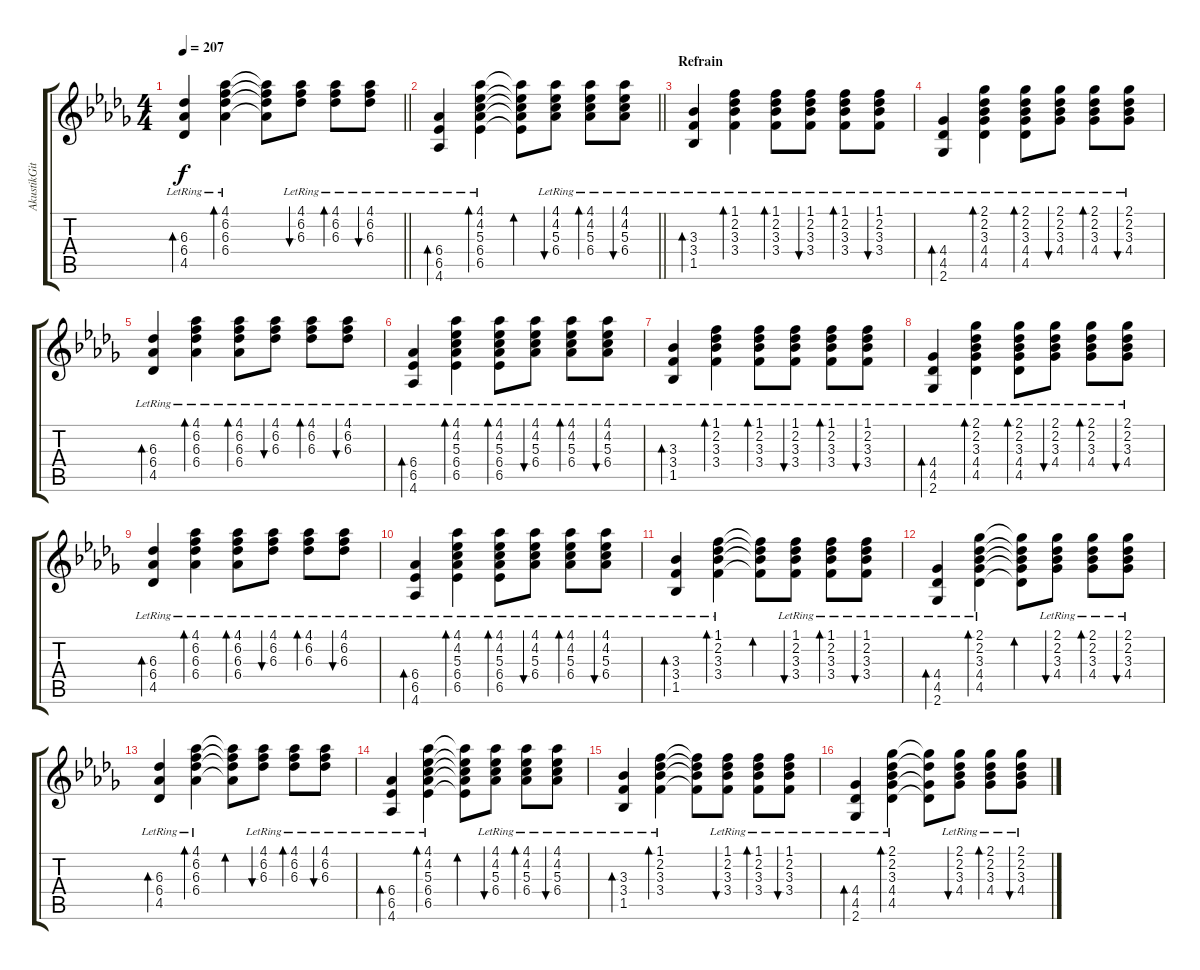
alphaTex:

\track ("AkustikGitarre" "AkustikGit") {instrument acousticguitarsteel}
\staff {score tabs}
\tuning (E4 B3 G3 D3 A2 E2) {hide}
\ts (4 4)
\tempo 207
\clef g2
\barLineRight lightlight
\ks bbminor
(6.3{lr} 6.4{lr} 4.5{lr}).4{bd 60 dy f} (4.1{lr} 6.2{lr} 6.3{lr} 6.4{lr}).4{bd 60} (4.1{t} 6.2{t} 6.3{t} 6.4{t}).8 (4.1{lr} 6.2{lr} 6.3{lr}).8{bu 60} (4.1{lr} 6.2{lr} 6.3{lr}).8{bd 60} (4.1{lr} 6.2{lr} 6.3{lr}).8{bu 60} |
\barLineRight lightlight
(6.4{lr} 6.5{lr} 4.6{lr}).4{bd 60} (4.1{lr} 4.2{lr} 5.3{lr} 6.4{lr} 6.5{lr}).4{bd 60} (4.1{t} 4.2{t} 5.3{t} 6.4{t} 6.5{t}).8{bd 60} (4.1{lr} 4.2{lr} 5.3{lr} 6.4{lr}).8{bu 60} (4.1{lr} 4.2{lr} 5.3{lr} 6.4{lr}).8{bd 60} (4.1{lr} 4.2{lr} 5.3{lr} 6.4{lr}).8{bu 60} |
\section ("" "Refrain")
(3.3{lr} 3.4{lr} 1.5{lr}).4{bd 60} (1.1{lr} 2.2{lr} 3.3{lr} 3.4{lr}).4{bd 60} (1.1{lr} 2.2{lr} 3.3{lr} 3.4{lr}).8{bd 60} (1.1{lr} 2.2{lr} 3.3{lr} 3.4{lr}).8{bu 60} (1.1{lr} 2.2{lr} 3.3{lr} 3.4{lr}).8{bd 60} (1.1{lr} 2.2{lr} 3.3{lr} 3.4{lr}).8{bu 60} |
(4.4{lr} 4.5{lr} 2.6{lr}).4{bd 60} (2.1{lr} 2.2{lr} 3.3{lr} 4.4{lr} 4.5{lr}).4{bd 60} (2.1{lr} 2.2{lr} 3.3{lr} 4.4{lr} 4.5{lr}).8{bd 60} (2.1{lr} 2.2{lr} 3.3{lr} 4.4{lr}).8{bu 60} (2.1{lr} 2.2{lr} 3.3{lr} 4.4{lr}).8{bd 60} (2.1{lr} 2.2{lr} 3.3{lr} 4.4{lr}).8{bu 60} |
(6.3{lr} 6.4{lr} 4.5{lr}).4{bd 60} (4.1{lr} 6.2{lr} 6.3{lr} 6.4{lr}).4{bd 60} (4.1{lr} 6.2{lr} 6.3{lr} 6.4{lr}).8{bd 60} (4.1{lr} 6.2{lr} 6.3{lr}).8{bu 60} (4.1{lr} 6.2{lr} 6.3{lr}).8{bd 60} (4.1{lr} 6.2{lr} 6.3{lr}).8{bu 60} |
(6.4{lr} 6.5{lr} 4.6{lr}).4{bd 60} (4.1{lr} 4.2{lr} 5.3{lr} 6.4{lr} 6.5{lr}).4{bd 60} (4.1{lr} 4.2{lr} 5.3{lr} 6.4{lr} 6.5{lr}).8{bd 60} (4.1{lr} 4.2{lr} 5.3{lr} 6.4{lr}).8{bu 60} (4.1{lr} 4.2{lr} 5.3{lr} 6.4{lr}).8{bd 60} (4.1{lr} 4.2{lr} 5.3{lr} 6.4{lr}).8{bu 60} |
(3.3{lr} 3.4{lr} 1.5{lr}).4{bd 60} (1.1{lr} 2.2{lr} 3.3{lr} 3.4{lr}).4{bd 60} (1.1{lr} 2.2{lr} 3.3{lr} 3.4{lr}).8{bd 60} (1.1{lr} 2.2{lr} 3.3{lr} 3.4{lr}).8{bu 60} (1.1{lr} 2.2{lr} 3.3{lr} 3.4{lr}).8{bd 60} (1.1{lr} 2.2{lr} 3.3{lr} 3.4{lr}).8{bu 60} |
(4.4{lr} 4.5{lr} 2.6{lr}).4{bd 60} (2.1{lr} 2.2{lr} 3.3{lr} 4.4{lr} 4.5{lr}).4{bd 60} (2.1{lr} 2.2{lr} 3.3{lr} 4.4{lr} 4.5{lr}).8{bd 60} (2.1{lr} 2.2{lr} 3.3{lr} 4.4{lr}).8{bu 60} (2.1{lr} 2.2{lr} 3.3{lr} 4.4{lr}).8{bd 60} (2.1{lr} 2.2{lr} 3.3{lr} 4.4{lr}).8{bu 60} |
(6.3{lr} 6.4{lr} 4.5{lr}).4{bd 60} (4.1{lr} 6.2{lr} 6.3{lr} 6.4{lr}).4{bd 60} (4.1{lr} 6.2{lr} 6.3{lr} 6.4{lr}).8{bd 60} (4.1{lr} 6.2{lr} 6.3{lr}).8{bu 60} (4.1{lr} 6.2{lr} 6.3{lr}).8{bd 60} (4.1{lr} 6.2{lr} 6.3{lr}).8{bu 60} |
(6.4{lr} 6.5{lr} 4.6{lr}).4{bd 60} (4.1{lr} 4.2{lr} 5.3{lr} 6.4{lr} 6.5{lr}).4{bd 60} (4.1{lr} 4.2{lr} 5.3{lr} 6.4{lr} 6.5{lr}).8{bd 60} (4.1{lr} 4.2{lr} 5.3{lr} 6.4{lr}).8{bu 60} (4.1{lr} 4.2{lr} 5.3{lr} 6.4{lr}).8{bd 60} (4.1{lr} 4.2{lr} 5.3{lr} 6.4{lr}).8{bu 60} |
(3.3{lr} 3.4{lr} 1.5{lr}).4{bd 60} (1.1{lr} 2.2{lr} 3.3{lr} 3.4{lr}).4{bd 60} (1.1{t} 2.2{t} 3.3{t} 3.4{t}).8{bd 60} (1.1{lr} 2.2{lr} 3.3{lr} 3.4{lr}).8{bu 60} (1.1{lr} 2.2{lr} 3.3{lr} 3.4{lr}).8{bd 60} (1.1{lr} 2.2{lr} 3.3{lr} 3.4{lr}).8{bu 60} |
(4.4{lr} 4.5{lr} 2.6{lr}).4{bd 60} (2.1{lr} 2.2{lr} 3.3{lr} 4.4{lr} 4.5{lr}).4{bd 60} (2.1{t} 2.2{t} 3.3{t} 4.4{t} 4.5{t}).8{bd 60} (2.1{lr} 2.2{lr} 3.3{lr} 4.4{lr}).8{bu 60} (2.1{lr} 2.2{lr} 3.3{lr} 4.4{lr}).8{bd 60} (2.1{lr} 2.2{lr} 3.3{lr} 4.4{lr}).8{bu 60} |
(6.3{lr} 6.4{lr} 4.5{lr}).4{bd 60} (4.1{lr} 6.2{lr} 6.3{lr} 6.4{lr}).4{bd 60} (4.1{t} 6.2{t} 6.3{t} 6.4{t}).8{bd 60} (4.1{lr} 6.2{lr} 6.3{lr}).8{bu 60} (4.1{lr} 6.2{lr} 6.3{lr}).8{bd 60} (4.1{lr} 6.2{lr} 6.3{lr}).8{bu 60} |
(6.4{lr} 6.5{lr} 4.6{lr}).4{bd 60} (4.1{lr} 4.2{lr} 5.3{lr} 6.4{lr} 6.5{lr}).4{bd 60} (4.1{t} 4.2{t} 5.3{t} 6.4{t} 6.5{t}).8{bd 60} (4.1{lr} 4.2{lr} 5.3{lr} 6.4{lr}).8{bu 60} (4.1{lr} 4.2{lr} 5.3{lr} 6.4{lr}).8{bd 60} (4.1{lr} 4.2{lr} 5.3{lr} 6.4{lr}).8{bu 60} |
(3.3{lr} 3.4{lr} 1.5{lr}).4{bd 60} (1.1{lr} 2.2{lr} 3.3{lr} 3.4{lr}).4{bd 60} (1.1{t} 2.2{t} 3.3{t} 3.4{t}).8 (1.1{lr} 2.2{lr} 3.3{lr} 3.4{lr}).8{bu 60} (1.1{lr} 2.2{lr} 3.3{lr} 3.4{lr}).8{bd 60} (1.1{lr} 2.2{lr} 3.3{lr} 3.4{lr}).8{bu 60} |
(4.4{lr} 4.5{lr} 2.6{lr}).4{bd 60} (2.1{lr} 2.2{lr} 3.3{lr} 4.4{lr} 4.5{lr}).4{bd 60} (2.1{t} 2.2{t} 4.4{t} 4.5{t}).8 (2.1{lr} 2.2{lr} 3.3{lr} 4.4{lr}).8{bu 60} (2.1{lr} 2.2{lr} 3.3{lr} 4.4{lr}).8{bd 60} (2.1{lr} 2.2{lr} 3.3{lr} 4.4{lr}).8{bu 60}
